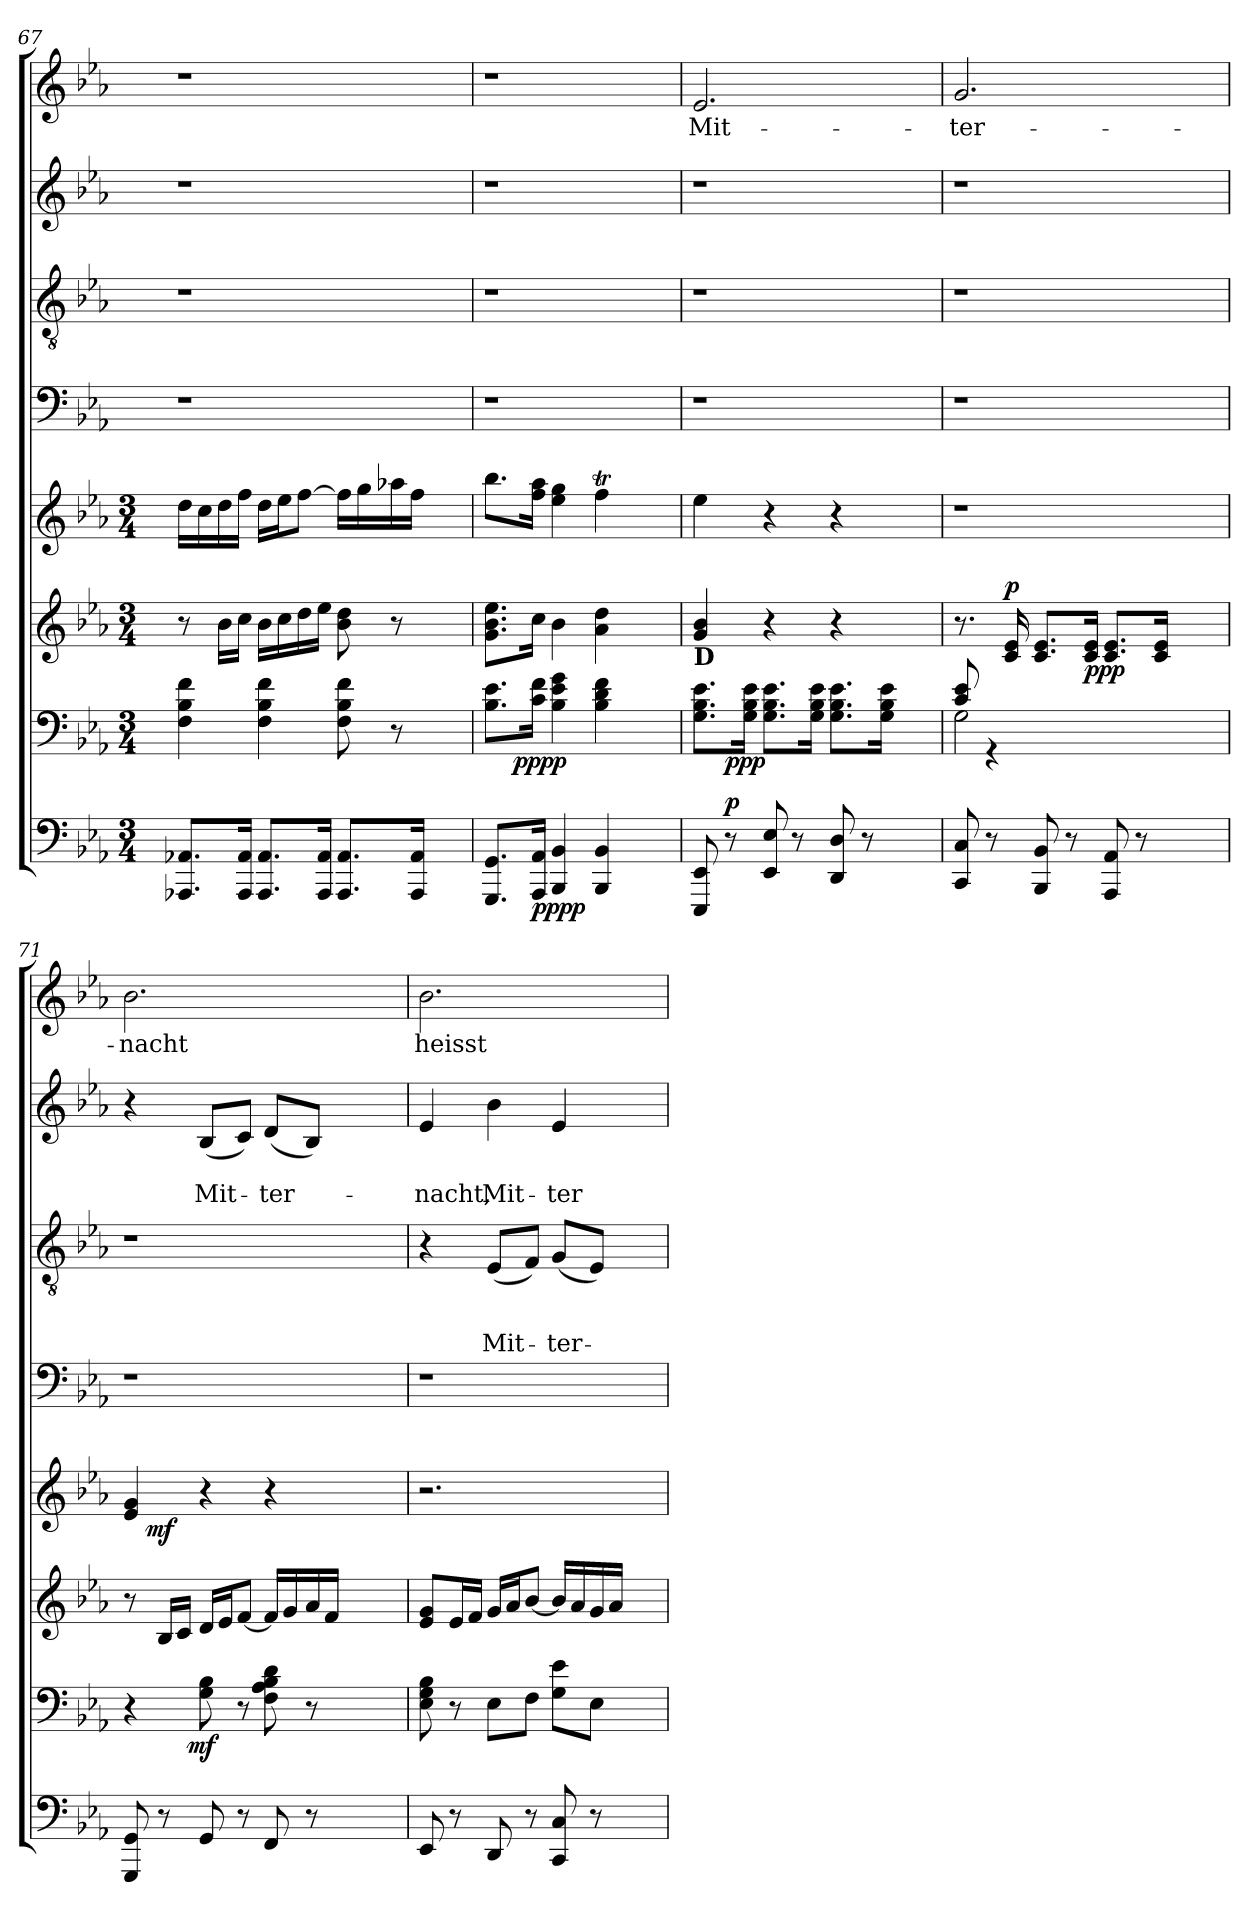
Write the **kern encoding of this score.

**kern	**dynam	**kern	**dynam	**kern	**dynam	**kern	**dynam	**kern	**kern	**text	**text	**text	**kern	**text	**text	**kern	**text
*part8	*part8	*part7	*part7	*part6	*part6	*part5	*part5	*part4	*part3	*part3	*part3	*part3	*part2	*part2	*part2	*part1	*part1
*staff8	*staff8	*staff7	*staff7	*staff6	*staff6	*staff5	*staff5	*staff4	*staff3	*staff3	*staff3	*staff3	*staff2	*staff2	*staff2	*staff1	*staff1
*clefF4	*	*clefF4	*	*clefG2	*	*clefG2	*	*clefF4	*clefGv2	*	*	*	*clefG2	*	*	*clefG2	*
*k[b-e-a-]	*	*k[b-e-a-]	*	*k[b-e-a-]	*	*k[b-e-a-]	*	*k[b-e-a-]	*k[b-e-a-]	*	*	*	*k[b-e-a-]	*	*	*k[b-e-a-]	*
*E-:	*	*E-:	*	*E-:	*	*E-:	*	*E-:	*E-:	*	*	*	*E-:	*	*	*E-:	*
*M3/4	*	*M3/4	*	*M3/4	*	*M3/4	*	*	*	*	*	*	*	*	*	*	*
=67	=67	=67	=67	=67	=67	=67	=67	=67	=67	=67	=67	=67	=67	=67	=67	=67	=67
!	!	!	!	!	!	!	!	!LO:N:vis=1	!LO:N:vis=1	!	!	!	!LO:N:vis=1	!	!	!LO:N:vis=1	!
8.AAA-X/ 8.AA-X/L	.	4F\ 4B-\ 4f\	.	8r	.	16dd\LL	.	1r	1r	.	.	.	1r	.	.	1r	.
.	.	.	.	.	.	16cc\	.	.	.	.	.	.	.	.	.	.	.
.	.	.	.	16b-\LL	.	16dd\	.	.	.	.	.	.	.	.	.	.	.
16AAA-/ 16AA-/Jk	.	.	.	16cc\JJ	.	16ff\JJ	.	.	.	.	.	.	.	.	.	.	.
8.AAA-/ 8.AA-/L	.	4F\ 4B-\ 4f\	.	16b-\LL	.	16dd\LL	.	.	.	.	.	.	.	.	.	.	.
.	.	.	.	16cc\	.	16ee-\J	.	.	.	.	.	.	.	.	.	.	.
.	.	.	.	16dd\	.	[>8ff\J	.	.	.	.	.	.	.	.	.	.	.
16AAA-/ 16AA-/Jk	.	.	.	16ee-\JJ	.	.	.	.	.	.	.	.	.	.	.	.	.
8.AAA-/ 8.AA-/L	.	8F\ 8B-\ 8f\	.	8b-\ 8dd\	.	16ff\LL]	.	.	.	.	.	.	.	.	.	.	.
.	.	.	.	.	.	16gg\	.	.	.	.	.	.	.	.	.	.	.
.	.	8r	.	8r	.	16aa-X\	.	.	.	.	.	.	.	.	.	.	.
16AAA-/ 16AA-/Jk	.	.	.	.	.	16ff\JJ	.	.	.	.	.	.	.	.	.	.	.
4ryy	.	4ryy	.	4ryy	.	4ryy	.	.	.	.	.	.	.	.	.	.	.
=68	=68	=68	=68	=68	=68	=68	=68	=68	=68	=68	=68	=68	=68	=68	=68	=68	=68
!	!	!	!	!	!	!	!	!LO:N:vis=1	!LO:N:vis=1	!	!	!	!LO:N:vis=1	!	!	!LO:N:vis=1	!
*	*	*^	*	*	*	*	*	*	*	*	*	*	*	*	*	*	*
8.GGG/ 8.GG/L	.	8.B-\ 8.e-\L	8ryy	.	8.g\ 8.b-\ 8.ee-\L	.	8.bb-\L	.	1r	1r	.	.	.	1r	.	.	1r	.
!	!	!	!	!LO:DY:b	!	!	!	!	!	!	!	!	!	!	!	!	!	!
.	.	.	2..ryy	pppp	.	.	.	.	.	.	.	.	.	.	.	.	.	.
!	!LO:DY:b	!	!	!	!	!	!	!	!	!	!	!	!	!	!	!	!	!
16AAA-/ 16AA-/Jk	pppp	16c\ 16f\Jk	.	.	16cc\Jk	.	16ff\ 16aa-\Jk	.	.	.	.	.	.	.	.	.	.	.
4BBB-/ 4BB-/	.	4B-\ 4e-\ 4g\	.	.	4b-\	.	4ee-\ 4gg\	.	.	.	.	.	.	.	.	.	.	.
4BBB-/ 4BB-/	.	4B-\ 4d\ 4f\	.	.	4a-\ 4dd\	.	4ffT\	.	.	.	.	.	.	.	.	.	.	.
4ryy	.	4ryy	.	.	4ryy	.	4ryy	.	.	.	.	.	.	.	.	.	.	.
!!LO:PB:g=z
=69	=69	=69	=69	=69	=69	=69	=69	=69	=69	=69	=69	=69	=69	=69	=69	=69	=69	=69
!	!	!	!	!	!LO:TX:b:B:t=D	!	!	!	!	!	!	!	!	!	!	!	!	!
!	!	!	!	!	!	!	!	!	!LO:N:vis=1	!LO:N:vis=1	!	!	!	!LO:N:vis=1	!	!	!	!LO:LY:b
8EEE-/ 8EE-/	.	8.G\ 8.B-\ 8.e-\L	8ryy	.	4g/ 4b-/	.	4ee-\	.	1r	1r	.	.	.	1r	.	.	2.e-/	Mit-
!	!LO:DY:a	!	!	!LO:DY:b	!	!	!	!	!	!	!	!	!	!	!	!	!	!
8r	p	.	2..ryy	ppp	.	.	.	.	.	.	.	.	.	.	.	.	.	.
.	.	16G\ 16B-\ 16e-\Jk	.	.	.	.	.	.	.	.	.	.	.	.	.	.	.	.
8EE-/ 8E-/	.	8.G\ 8.B-\ 8.e-\L	.	.	4r	.	4r	.	.	.	.	.	.	.	.	.	.	.
8r	.	.	.	.	.	.	.	.	.	.	.	.	.	.	.	.	.	.
.	.	16G\ 16B-\ 16e-\Jk	.	.	.	.	.	.	.	.	.	.	.	.	.	.	.	.
8DD/ 8D/	.	8.G\ 8.B-\ 8.e-\L	.	.	4r	.	4r	.	.	.	.	.	.	.	.	.	.	.
8r	.	.	.	.	.	.	.	.	.	.	.	.	.	.	.	.	.	.
.	.	16G\ 16B-\ 16e-\Jk	.	.	.	.	.	.	.	.	.	.	.	.	.	.	.	.
4ryy	.	4ryy	.	.	4ryy	.	4ryy	.	.	.	.	.	.	.	.	.	4ryy	.
=70	=70	=70	=70	=70	=70	=70	=70	=70	=70	=70	=70	=70	=70	=70	=70	=70	=70	=70
!	!	!	!	!	!	!	!LO:N:vis=1	!	!LO:N:vis=1	!LO:N:vis=1	!	!	!	!LO:N:vis=1	!	!	!	!LO:LY:b
8CC/ 8C/	.	2G\	8c/ 8e-/	.	8.r	.	2.r	.	1r	1r	.	.	.	1r	.	.	2.g/	-ter-
8r	.	.	4rGG	.	.	.	.	.	.	.	.	.	.	.	.	.	.	.
!	!	!	!	!	!	!LO:DY:a	!	!	!	!	!	!	!	!	!	!	!	!
.	.	.	.	.	16c/ 16e-/	p	.	.	.	.	.	.	.	.	.	.	.	.
8BBB-/ 8BB-/	.	.	.	.	8.c/ 8.e-/L	.	.	.	.	.	.	.	.	.	.	.	.	.
8r	.	.	2ryy	.	.	.	.	.	.	.	.	.	.	.	.	.	.	.
!	!	!	!	!	!	!LO:DY:b	!	!	!	!	!	!	!	!	!	!	!	!
.	.	.	.	.	16c/ 16e-/Jk	ppp	.	.	.	.	.	.	.	.	.	.	.	.
8AAA-/ 8AA-/	.	2ryy	.	.	8.c/ 8.e-/L	.	.	.	.	.	.	.	.	.	.	.	.	.
8r	.	.	.	.	.	.	.	.	.	.	.	.	.	.	.	.	.	.
.	.	.	.	.	16c/ 16e-/Jk	.	.	.	.	.	.	.	.	.	.	.	.	.
4ryy	.	.	.	.	4ryy	.	4ryy	.	.	.	.	.	.	.	.	.	4ryy	.
.	.	.	8ryy	.	.	.	.	.	.	.	.	.	.	.	.	.	.	.
=71	=71	=71	=71	=71	=71	=71	=71	=71	=71	=71	=71	=71	=71	=71	=71	=71	=71	=71
!	!	!	!	!	!	!	!	!	!LO:N:vis=1	!LO:N:vis=1	!	!	!	!	!	!	!	!LO:LY:b
*	*	*	*	*	*	*	*^	*	*	*	*	*	*	*	*	*	*	*
8GGG/ 8GG/	.	4r	8..ryy	.	8r	.	4e-/ 4g/	16.ryy	.	1r	1r	.	.	.	4r	.	.	2.b-\	-nacht
!	!	!	!	!	!	!	!	!	!LO:DY:b	!	!	!	!	!	!	!	!	!	!
.	.	.	.	.	.	.	.	2ryy	mf	.	.	.	.	.	.	.	.	.	.
8r	.	.	.	.	16B-/LL	.	.	.	.	.	.	.	.	.	.	.	.	.	.
.	.	.	.	.	16c/JJ	.	.	.	.	.	.	.	.	.	.	.	.	.	.
!	!	!	!	!LO:DY:b	!	!	!	!	!	!	!	!	!	!	!	!	!	!	!
.	.	.	2ryy	mf	.	.	.	.	.	.	.	.	.	.	.	.	.	.	.
!	!	!	!	!	!	!	!	!	!	!	!	!	!	!	!	!	!LO:LY:b	!	!
8GG/	.	8G\ 8B-\	.	.	16d/LL	.	4r	.	.	.	.	.	.	.	(<8B-/L	.	Mit-	.	.
.	.	.	.	.	16e-/J	.	.	.	.	.	.	.	.	.	.	.	.	.	.
8r	.	8r	.	.	[<8f/J	.	.	.	.	.	.	.	.	.	8c/J)	.	.	.	.
!	!	!	!	!	!	!	!	!	!	!	!	!	!	!	!	!	!LO:LY:b	!	!
8FF/	.	8F\ 8A-\ 8B-\ 8d\	.	.	16f/LL]	.	4r	.	.	.	.	.	.	.	(<8d/L	.	-ter-	.	.
.	.	.	.	.	16g/	.	.	.	.	.	.	.	.	.	.	.	.	.	.
.	.	.	.	.	.	.	.	4ryy	.	.	.	.	.	.	.	.	.	.	.
8r	.	8r	.	.	16a-/	.	.	.	.	.	.	.	.	.	8B-/J)	.	.	.	.
.	.	.	.	.	16f/JJ	.	.	.	.	.	.	.	.	.	.	.	.	.	.
.	.	.	4ryy	.	.	.	.	.	.	.	.	.	.	.	.	.	.	.	.
4ryy	.	4ryy	.	.	4ryy	.	4ryy	.	.	.	.	.	.	.	4ryy	.	.	4ryy	.
.	.	.	.	.	.	.	.	8ryy	.	.	.	.	.	.	.	.	.	.	.
.	.	.	32ryy	.	.	.	.	32ryy	.	.	.	.	.	.	.	.	.	.	.
=72	=72	=72	=72	=72	=72	=72	=72	=72	=72	=72	=72	=72	=72	=72	=72	=72	=72	=72	=72
!	!	!	!	!	!	!	!LO:N:vis=1	!	!	!LO:N:vis=1	!	!	!	!	!	!	!LO:LY:b	!	!LO:LY:b
*	*	*v	*v	*	*	*	*v	*v	*	*	*	*	*	*	*	*	*	*	*
8EE-/	.	8E-\ 8G\ 8B-\	.	8e-/ 8g/L	.	2.r	.	1r	4r	.	.	.	4e-/	.	-nacht,	2.b-\	heisst
8r	.	8r	.	16e-/L	.	.	.	.	.	.	.	.	.	.	.	.	.
.	.	.	.	16f/JJ	.	.	.	.	.	.	.	.	.	.	.	.	.
!	!	!	!	!	!	!	!	!	!	!	!	!LO:LY:b	!	!	!LO:LY:b	!	!
8DD/	.	8E-\L	.	16g/LL	.	.	.	.	(<8E-/L	.	.	Mit-	4b-\	.	Mit-	.	.
.	.	.	.	16a-/J	.	.	.	.	.	.	.	.	.	.	.	.	.
8r	.	8F\J	.	[<8b-/J	.	.	.	.	8F/J)	.	.	.	.	.	.	.	.
!	!	!	!	!	!	!	!	!	!	!	!	!LO:LY:b	!	!	!LO:LY:b	!	!
8CC/ 8C/	.	8G\ 8e-\L	.	16b-/LL]	.	.	.	.	(<8G/L	.	.	-ter-	4e-/	.	-ter-	.	.
.	.	.	.	16a-/	.	.	.	.	.	.	.	.	.	.	.	.	.
8r	.	8E-\J	.	16g/	.	.	.	.	8E-/J)	.	.	.	.	.	.	.	.
.	.	.	.	16a-/JJ	.	.	.	.	.	.	.	.	.	.	.	.	.
4ryy	.	4ryy	.	4ryy	.	4ryy	.	.	4ryy	.	.	.	4ryy	.	.	4ryy	.
=	=	=	=	=	=	=	=	=	=	=	=	=	=	=	=	=	=
*-	*-	*-	*-	*-	*-	*-	*-	*-	*-	*-	*-	*-	*-	*-	*-	*-	*-
